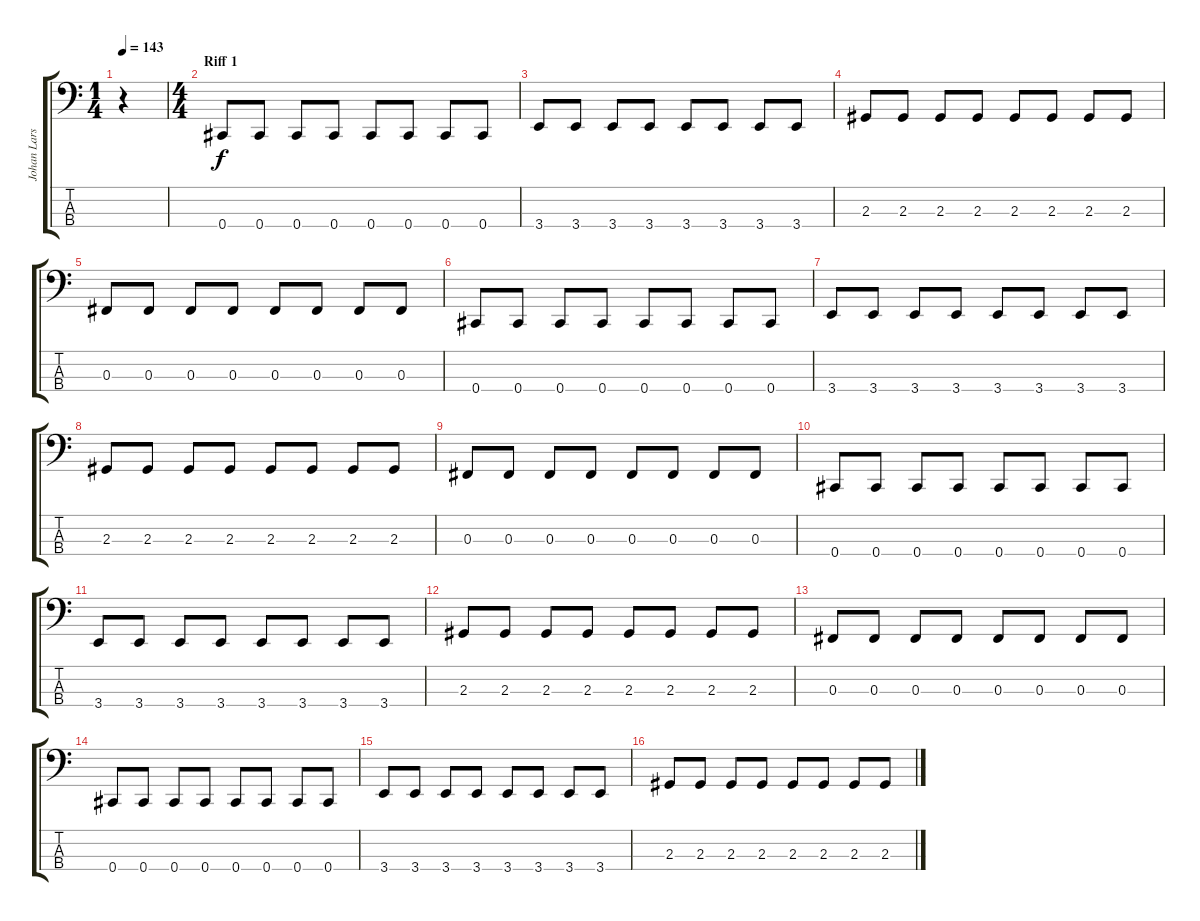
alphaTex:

\track ("Johan Larsson" "Johan Lars") {instrument electricbasspick}
\staff {score tabs}
\tuning (E2 B1 Gb1 Db1) {hide}
\ts (1 4)
\tempo 143
\clef f4
\ks c
r.4{dy f instrument electricbasspick} |
\ts (4 4)
\section ("" "Riff 1")
0.4.8 0.4.8 0.4.8 0.4.8 0.4.8 0.4.8 0.4.8 0.4.8 |
3.4.8 3.4.8 3.4.8 3.4.8 3.4.8 3.4.8 3.4.8 3.4.8 |
2.3.8 2.3.8 2.3.8 2.3.8 2.3.8 2.3.8 2.3.8 2.3.8 |
0.3.8 0.3.8 0.3.8 0.3.8 0.3.8 0.3.8 0.3.8 0.3.8 |
0.4.8 0.4.8 0.4.8 0.4.8 0.4.8 0.4.8 0.4.8 0.4.8 |
3.4.8 3.4.8 3.4.8 3.4.8 3.4.8 3.4.8 3.4.8 3.4.8 |
2.3.8 2.3.8 2.3.8 2.3.8 2.3.8 2.3.8 2.3.8 2.3.8 |
0.3.8 0.3.8 0.3.8 0.3.8 0.3.8 0.3.8 0.3.8 0.3.8 |
0.4.8 0.4.8 0.4.8 0.4.8 0.4.8 0.4.8 0.4.8 0.4.8 |
3.4.8 3.4.8 3.4.8 3.4.8 3.4.8 3.4.8 3.4.8 3.4.8 |
2.3.8 2.3.8 2.3.8 2.3.8 2.3.8 2.3.8 2.3.8 2.3.8 |
0.3.8 0.3.8 0.3.8 0.3.8 0.3.8 0.3.8 0.3.8 0.3.8 |
0.4.8 0.4.8 0.4.8 0.4.8 0.4.8 0.4.8 0.4.8 0.4.8 |
3.4.8 3.4.8 3.4.8 3.4.8 3.4.8 3.4.8 3.4.8 3.4.8 |
2.3.8 2.3.8 2.3.8 2.3.8 2.3.8 2.3.8 2.3.8 2.3.8
